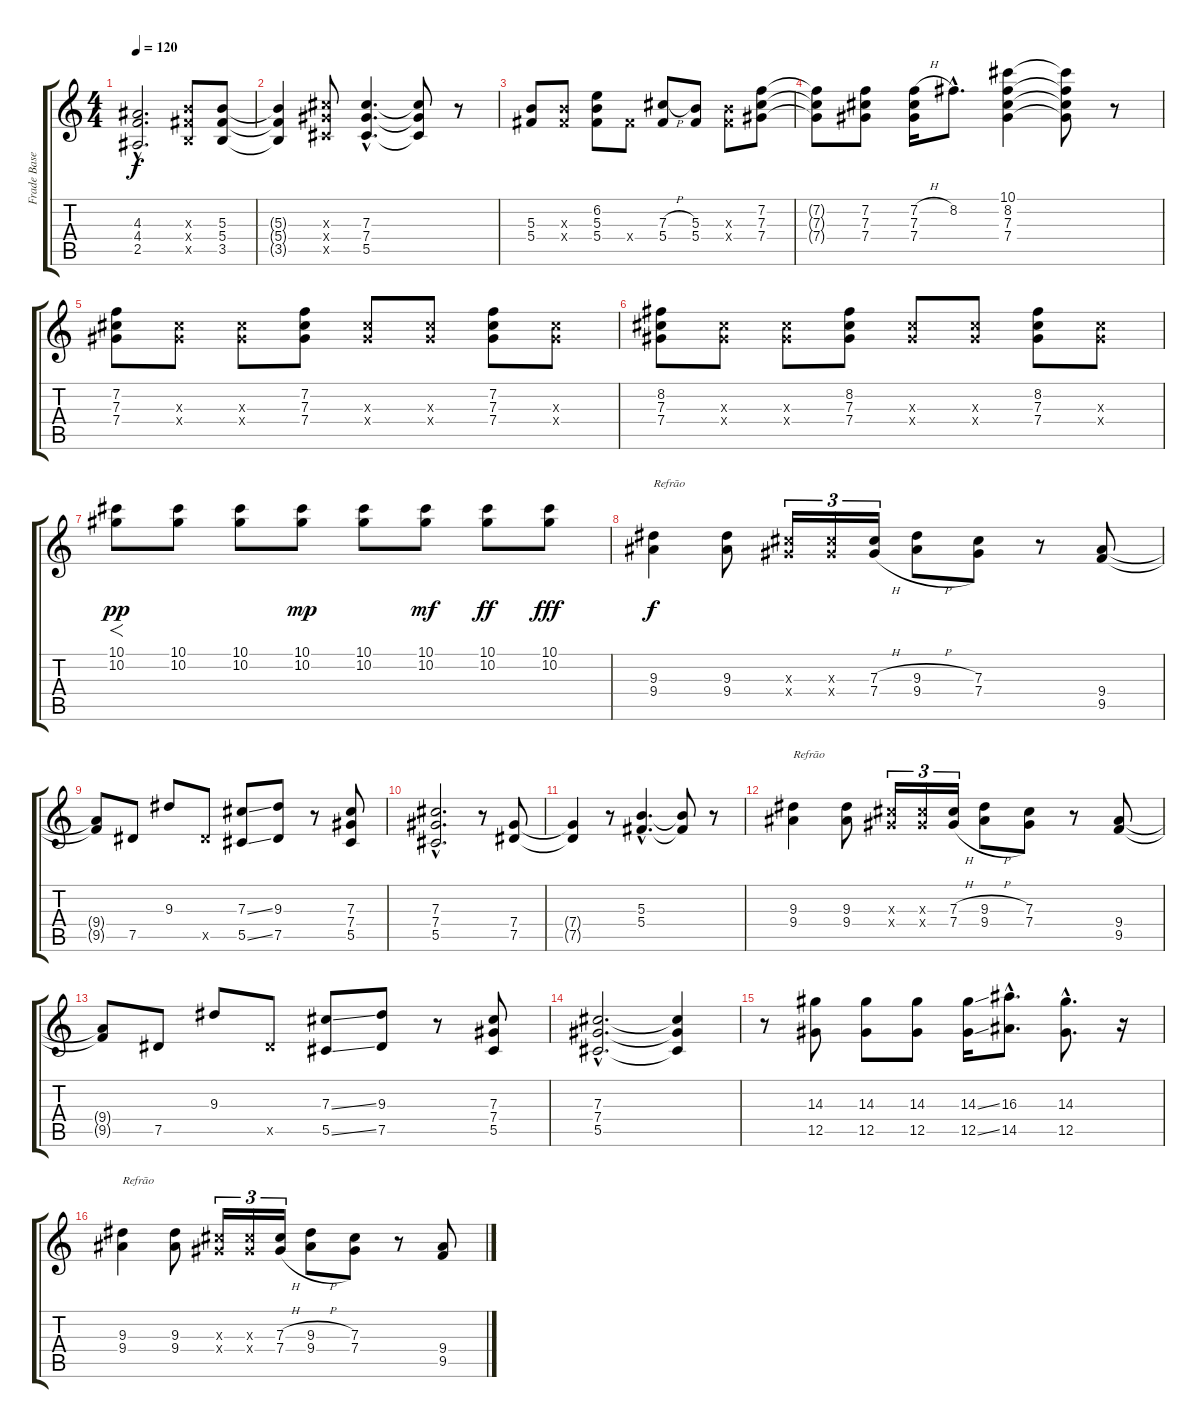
\track ("Frade Base" "Frade Base") {instrument distortionguitar}
\staff {score tabs}
\tuning (Eb4 Bb3 Gb3 Db3 Ab2 Eb2) {hide}
\ts (4 4)
\tempo 120
\clef g2
\ks c
(4.3{hac} 4.4{hac} 2.5{hac}).2{d dy f} (5.3{x} 5.4{x} 3.5{x}).8 (5.3 5.4 3.5).8 |
(5.3{t} 5.4{t} 3.5{t}).4 (7.3{x} 7.4{x} 5.5{x}).8 (7.3{hac} 7.4{hac} 5.5{hac}).4{d} (7.3{t} 7.4{t} 5.5{t}).8 r.8 |
(5.3 5.4).8 (5.3{x} 5.4{x}).8 (6.2 5.3 5.4).8 5.4{x}.8 (7.3{h} 5.4).8 (5.3 5.4).8 (5.3{x} 5.4{x}).8 (7.2 7.3 7.4).8 |
(7.2{t} 7.3{t} 7.4{t}).8 (7.2 7.3 7.4).8 (7.2{h} 7.3 7.4).16 8.2{hac}.8{d} (10.1 8.2 7.3 7.4).4 (10.1{t} 8.2{t} 7.3{t} 7.4{t}).8 r.8 |
(7.2 7.3 7.4).8 (7.3{x} 7.4{x}).8 (7.3{x} 7.4{x}).8 (7.2 7.3 7.4).8 (7.3{x} 7.4{x}).8 (7.3{x} 7.4{x}).8 (7.2 7.3 7.4).8 (7.3{x} 7.4{x}).8 |
(8.2 7.3 7.4).8 (7.3{x} 7.4{x}).8 (7.3{x} 7.4{x}).8 (8.2 7.3 7.4).8 (7.3{x} 7.4{x}).8 (7.3{x} 7.4{x}).8 (8.2 7.3 7.4).8 (7.3{x} 7.4{x}).8 |
(10.1 10.2).8{f dy pp} (10.1 10.2).8 (10.1 10.2).8 (10.1 10.2).8{dy mp} (10.1 10.2).8 (10.1 10.2).8{dy mf} (10.1 10.2).8{dy ff} (10.1 10.2).8{dy fff} |
(9.3 9.4).4{txt "Refrão" dy f} (9.3 9.4).8 (7.3{x} 7.4{x}).16{tu (3 2)} (7.3{x} 7.4{x}).16{tu (3 2)} (7.3{h} 7.4{h}).16{tu (3 2)} (9.3{h} 9.4{h}).8 (7.3 7.4).8 r.8 (9.4 9.5).8 |
(9.4{t} 9.5{t}).8 7.5.8 9.3.8 7.5{x}.8 (7.3{ss} 5.5{ss}).8 (9.3 7.5).8 r.8 (7.3 7.4 5.5).8 |
(7.3{hac} 7.4{hac} 5.5{hac}).2{d} r.8 (7.4 7.5).8 |
(7.4{t} 7.5{t}).4 r.8 (5.3{hac} 5.4{hac}).4{d} (5.3{t} 5.4{t}).8 r.8 |
(9.3 9.4).4{txt "Refrão"} (9.3 9.4).8 (7.3{x} 7.4{x}).16{tu (3 2)} (7.3{x} 7.4{x}).16{tu (3 2)} (7.3{h} 7.4{h}).16{tu (3 2)} (9.3{h} 9.4{h}).8 (7.3 7.4).8 r.8 (9.4 9.5).8 |
(9.4{t} 9.5{t}).8 7.5.8 9.3.8 7.5{x}.8 (7.3{ss} 5.5{ss}).8 (9.3 7.5).8 r.8 (7.3 7.4 5.5).8 |
(7.3{hac} 7.4{hac} 5.5{hac}).2{d} (7.3{t} 7.4{t} 5.5{t}).4 |
r.8 (14.3 12.5).8 (14.3 12.5).8 (14.3 12.5).8 (14.3{ss} 12.5{ss}).16 (16.3{hac} 14.5{hac}).8{d} (14.3{hac} 12.5{hac}).8{d} r.16 |
(9.3 9.4).4{txt "Refrão"} (9.3 9.4).8 (7.3{x} 7.4{x}).16{tu (3 2)} (7.3{x} 7.4{x}).16{tu (3 2)} (7.3{h} 7.4{h}).16{tu (3 2)} (9.3{h} 9.4{h}).8 (7.3 7.4).8 r.8 (9.4 9.5).8
